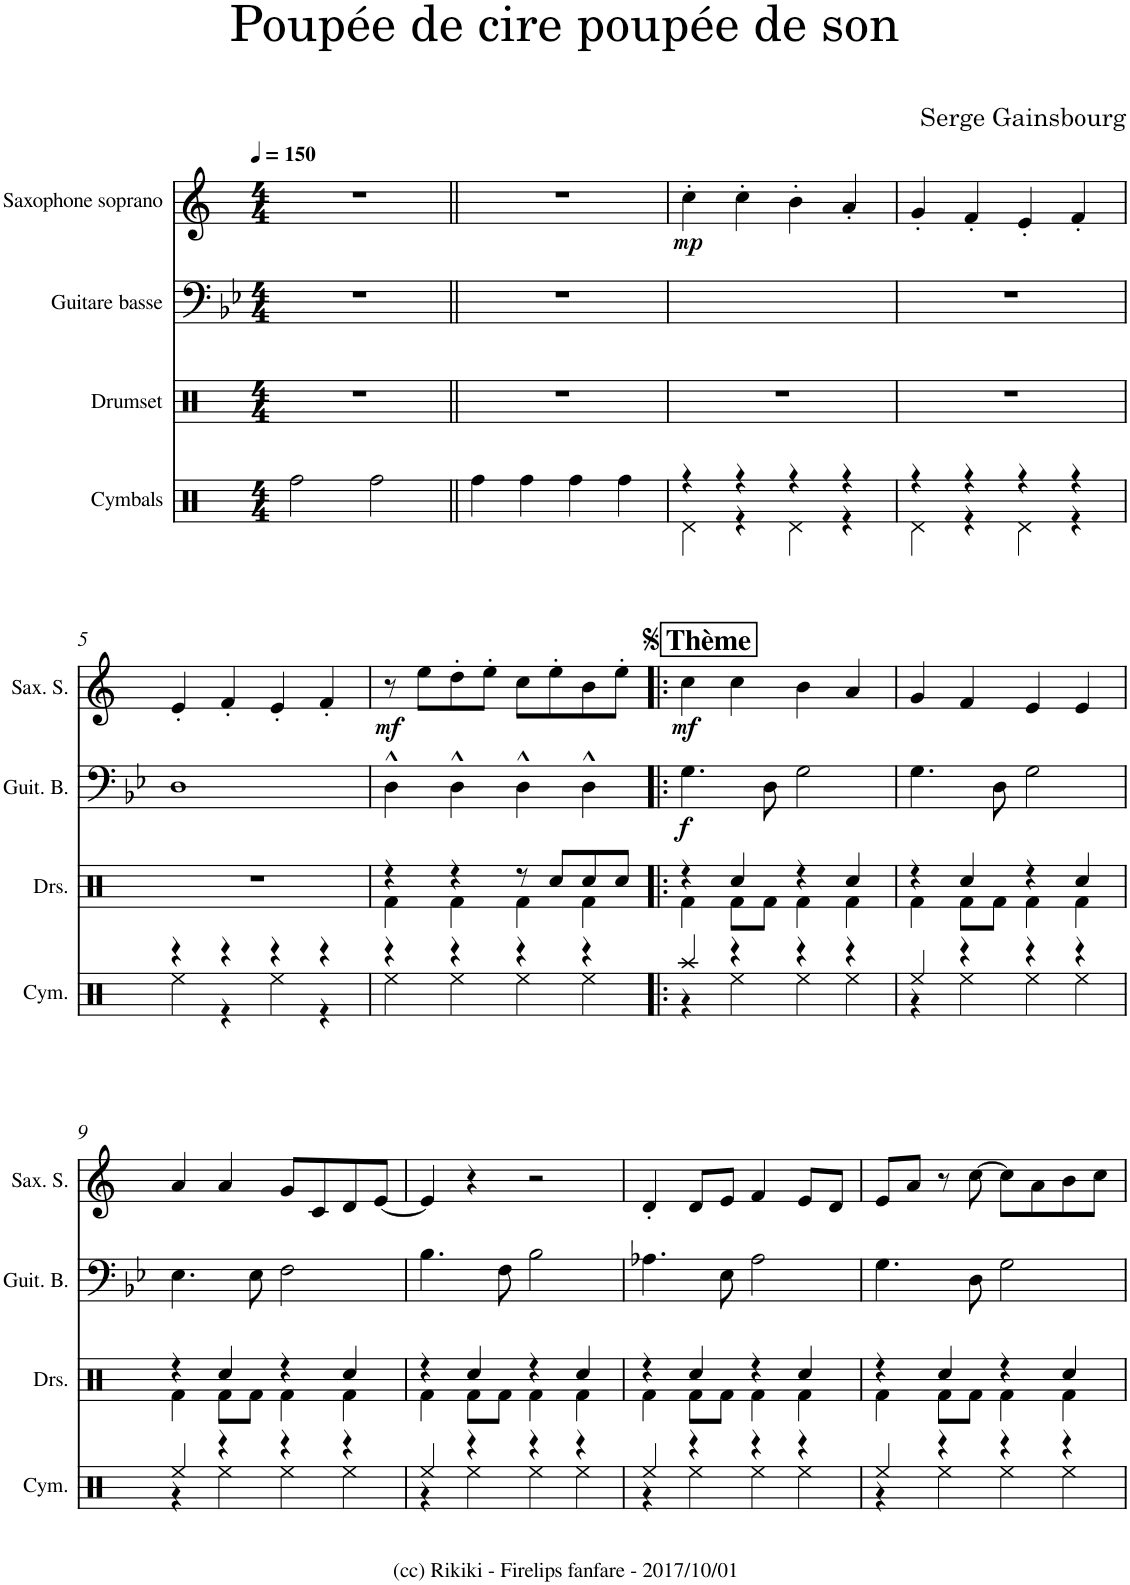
**kern	**kern	**kern	**dynam	**kern	**dynam
*part4	*part3	*part2	*part2	*part1	*part1
*staff4	*staff3	*staff2	*staff2	*staff1	*staff1
*I"Cymbals	*I"Drumset	*I"Guitare basse	*	*I"Saxophone soprano	*
*I'Cym.	*I'Drs.	*I'Guit. B.	*	*I'Sax. S.	*
*clefX	*clefX	*clefF4	*	*clefG2	*
*	*	*Trd7c12	*	*Trd1c2	*
*k[]	*k[]	*k[b-e-]	*	*k[]	*
*M4/4	*M4/4	*M4/4	*	*M4/4	*
*MM150	*MM150	*MM150	*	*MM150	*
=1	=1	=1	=1	=1	=1
2Rff\	1r	1r	.	1r	.
2Rff\	.	.	.	.	.
=2||	=2||	=2||	=2||	=2||	=2||
4Rff\	1r	1r	.	1r	.
4Rff\	.	.	.	.	.
4Rff\	.	.	.	.	.
4Rff\	.	.	.	.	.
=3	=3	=3	=3	=3	=3
*^	*	*	*	*	*
!	!	!	!	!	!	!LO:DY:b
4r	4Rd\	1r	1ryy	.	4cc'\	mp
4r	4r	.	.	.	4cc'\	.
4r	4Rd\	.	.	.	4b'\	.
4r	4r	.	.	.	4a'/	.
=4	=4	=4	=4	=4	=4	=4
4r	4Rd\	1r	1r	.	4g'/	.
4r	4r	.	.	.	4f'/	.
4r	4Rd\	.	.	.	4e'/	.
4r	4r	.	.	.	4f'/	.
!!LO:LB:g=z
=5	=5	=5	=5	=5	=5	=5
4r	4Ree\	1r	1D	.	4e'/	.
4r	4r	.	.	.	4f'/	.
4r	4Ree\	.	.	.	4e'/	.
4r	4r	.	.	.	4f'/	.
=6	=6	=6	=6	=6	=6	=6
*	*	*^	*	*	*	*
!	!	!	!	!	!	!	!LO:DY:b
4r	4Ree\	4r	4Rf\	4D^^\	.	8r	mf
.	.	.	.	.	.	8ee\L	.
4r	4Ree\	4r	4Rf\	4D^^\	.	8dd'\	.
.	.	.	.	.	.	8ee'\J	.
4r	4Ree\	8r	4Rf\	4D^^\	.	8cc\L	.
.	.	8Rcc/L	.	.	.	8ee'\	.
4r	4Ree\	8Rcc/	4Rf\	4D^^\	.	8b\	.
.	.	8Rcc/J	.	.	.	8ee'\J	.
!!LO:REH:place=s1:a:B:cj:fs=14:t=Thème
=7!|:	=7!|:	=7!|:	=7!|:	=7!|:	=7!|:	=7!|:	=7!|:
!	!	!	!	!	!LO:DY:b	!	!LO:DY:b
4Raa/	4r	4r	4Rf\	4.G\	f	4cc\	mf
4r	4Ree\	4Rcc/	8Rf\L	.	.	4cc\	.
.	.	.	8Rf\J	8D\	.	.	.
4r	4Ree\	4r	4Rf\	2G\	.	4b\	.
4r	4Ree\	4Rcc/	4Rf\	.	.	4a/	.
=8	=8	=8	=8	=8	=8	=8	=8
4Ree/	4r	4r	4Rf\	4.G\	.	4g/	.
4r	4Ree\	4Rcc/	8Rf\L	.	.	4f/	.
.	.	.	8Rf\J	8D\	.	.	.
4r	4Ree\	4r	4Rf\	2G\	.	4e/	.
4r	4Ree\	4Rcc/	4Rf\	.	.	4e/	.
!!LO:LB:g=z
=9	=9	=9	=9	=9	=9	=9	=9
4Ree/	4r	4r	4Rf\	4.E-\	.	4a/	.
4r	4Ree\	4Rcc/	8Rf\L	.	.	4a/	.
.	.	.	8Rf\J	8E-\	.	.	.
4r	4Ree\	4r	4Rf\	2F\	.	8g/L	.
.	.	.	.	.	.	8c/	.
4r	4Ree\	4Rcc/	4Rf\	.	.	8d/	.
.	.	.	.	.	.	[8e/J	.
=10	=10	=10	=10	=10	=10	=10	=10
4Ree/	4r	4r	4Rf\	4.B-\	.	4e/]	.
4r	4Ree\	4Rcc/	8Rf\L	.	.	4r	.
.	.	.	8Rf\J	8F\	.	.	.
4r	4Ree\	4r	4Rf\	2B-\	.	2r	.
4r	4Ree\	4Rcc/	4Rf\	.	.	.	.
=11	=11	=11	=11	=11	=11	=11	=11
4Ree/	4r	4r	4Rf\	4.A-X\	.	4d'/	.
4r	4Ree\	4Rcc/	8Rf\L	.	.	8d/L	.
.	.	.	8Rf\J	8E-\	.	8e/J	.
4r	4Ree\	4r	4Rf\	2A-\	.	4f/	.
4r	4Ree\	4Rcc/	4Rf\	.	.	8e/L	.
.	.	.	.	.	.	8d/J	.
=12	=12	=12	=12	=12	=12	=12	=12
4Ree/	4r	4r	4Rf\	4.G\	.	8e/L	.
.	.	.	.	.	.	8a/J	.
4r	4Ree\	4Rcc/	8Rf\L	.	.	8r	.
.	.	.	8Rf\J	8D\	.	[8cc\	.
4r	4Ree\	4r	4Rf\	2G\	.	8cc\L]	.
.	.	.	.	.	.	8a\	.
4r	4Ree\	4Rcc/	4Rf\	.	.	8b\	.
.	.	.	.	.	.	8cc\J	.
*v	*v	*	*	*	*	*	*
*	*v	*v	*	*	*	*
=	=	=	=	=	=
*-	*-	*-	*-	*-	*-
